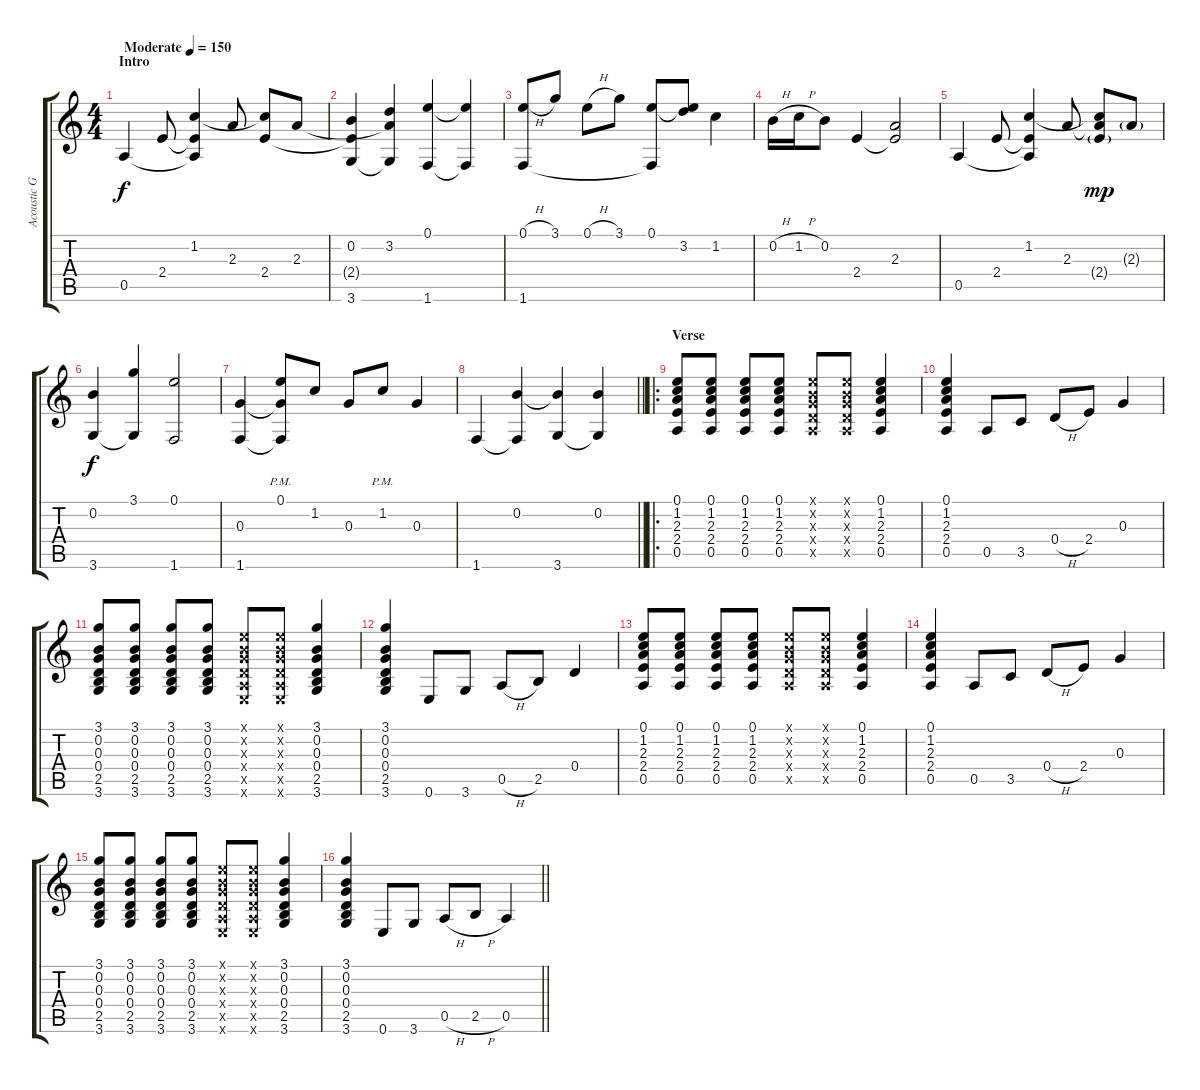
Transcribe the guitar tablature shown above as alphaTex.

\track ("Acoustic Guitar" "Acoustic G") {instrument acousticguitarsteel}
\staff {score tabs}
\tuning (E4 B3 G3 D3 A2 E2) {hide}
\ts (4 4)
\section ("" "Intro")
\tempo (150 "Moderate")
\clef g2
\ks c
0.5.4{dy f instrument acousticguitarsteel} 2.4.8 (1.2 2.4{t} 0.5{t}).4 2.3.8 (1.2{t} 2.4).8 2.3.8 |
(0.2 2.4{t} 3.6).4 (3.2 2.3{t} 3.6{t}).4 (0.1 1.6).4 (0.1{t} 1.6{t}).4 |
(0.1{h} 1.6).8 3.1.8 0.1{h}.8 3.1.8 (0.1 1.6{t}).8 (0.1{t} 3.2).8 1.2.4 |
0.2{h}.16 1.2{h}.16 0.2.8 2.4.4 (2.3 2.4{t}).2 |
0.5.4 2.4.8 (1.2 2.4{t} 0.5{t}).4 2.3.8 (1.2{t} 2.3{t} 2.4{g}).8{dy mp} 2.3{g}.8 |
(0.2 3.6).4{dy f} (3.1 3.6{t}).4 (0.1 1.6).2 |
(0.3 1.6).4 (0.1{pm} 0.3{t} 1.6{t}).8 1.2.8 0.3.8 1.2{pm}.8 0.3.4 |
\barLineRight lightlight
1.6.4 (0.2 1.6{t}).4 (0.2{t} 3.6).4 (0.2 3.6{t}).4 |
\ro
\section ("" "Verse")
(0.1 1.2 2.3 2.4 0.5).8{volume 10} (0.1 1.2 2.3 2.4 0.5).8 (0.1 1.2 2.3 2.4 0.5).8 (0.1 1.2 2.3 2.4 0.5).8 (0.1{x} 0.2{x} 0.3{x} 0.4{x} 0.5{x}).8 (0.1{x} 0.2{x} 0.3{x} 0.4{x} 0.5{x}).8 (0.1 1.2 2.3 2.4 0.5).4 |
(0.1 1.2 2.3 2.4 0.5).4 0.5.8 3.5.8 0.4{h}.8 2.4.8 0.3.4 |
(3.1 0.2 0.3 0.4 2.5 3.6).8 (3.1 0.2 0.3 0.4 2.5 3.6).8 (3.1 0.2 0.3 0.4 2.5 3.6).8 (3.1 0.2 0.3 0.4 2.5 3.6).8 (0.1{x} 0.2{x} 0.3{x} 0.4{x} 0.5{x} 0.6{x}).8 (0.1{x} 0.2{x} 0.3{x} 0.4{x} 0.5{x} 0.6{x}).8 (3.1 0.2 0.3 0.4 2.5 3.6).4 |
(3.1 0.2 0.3 0.4 2.5 3.6).4 0.6.8 3.6.8 0.5{h}.8 2.5.8 0.4.4 |
(0.1 1.2 2.3 2.4 0.5).8{volume 10} (0.1 1.2 2.3 2.4 0.5).8 (0.1 1.2 2.3 2.4 0.5).8 (0.1 1.2 2.3 2.4 0.5).8 (0.1{x} 0.2{x} 0.3{x} 0.4{x} 0.5{x}).8 (0.1{x} 0.2{x} 0.3{x} 0.4{x} 0.5{x}).8 (0.1 1.2 2.3 2.4 0.5).4 |
(0.1 1.2 2.3 2.4 0.5).4 0.5.8 3.5.8 0.4{h}.8 2.4.8 0.3.4 |
(3.1 0.2 0.3 0.4 2.5 3.6).8 (3.1 0.2 0.3 0.4 2.5 3.6).8 (3.1 0.2 0.3 0.4 2.5 3.6).8 (3.1 0.2 0.3 0.4 2.5 3.6).8 (0.1{x} 0.2{x} 0.3{x} 0.4{x} 0.5{x} 0.6{x}).8 (0.1{x} 0.2{x} 0.3{x} 0.4{x} 0.5{x} 0.6{x}).8 (3.1 0.2 0.3 0.4 2.5 3.6).4 |
\barLineRight lightlight
(3.1 0.2 0.3 0.4 2.5 3.6).4 0.6.8 3.6.8 0.5{h}.8 2.5{h}.8 0.5.4
